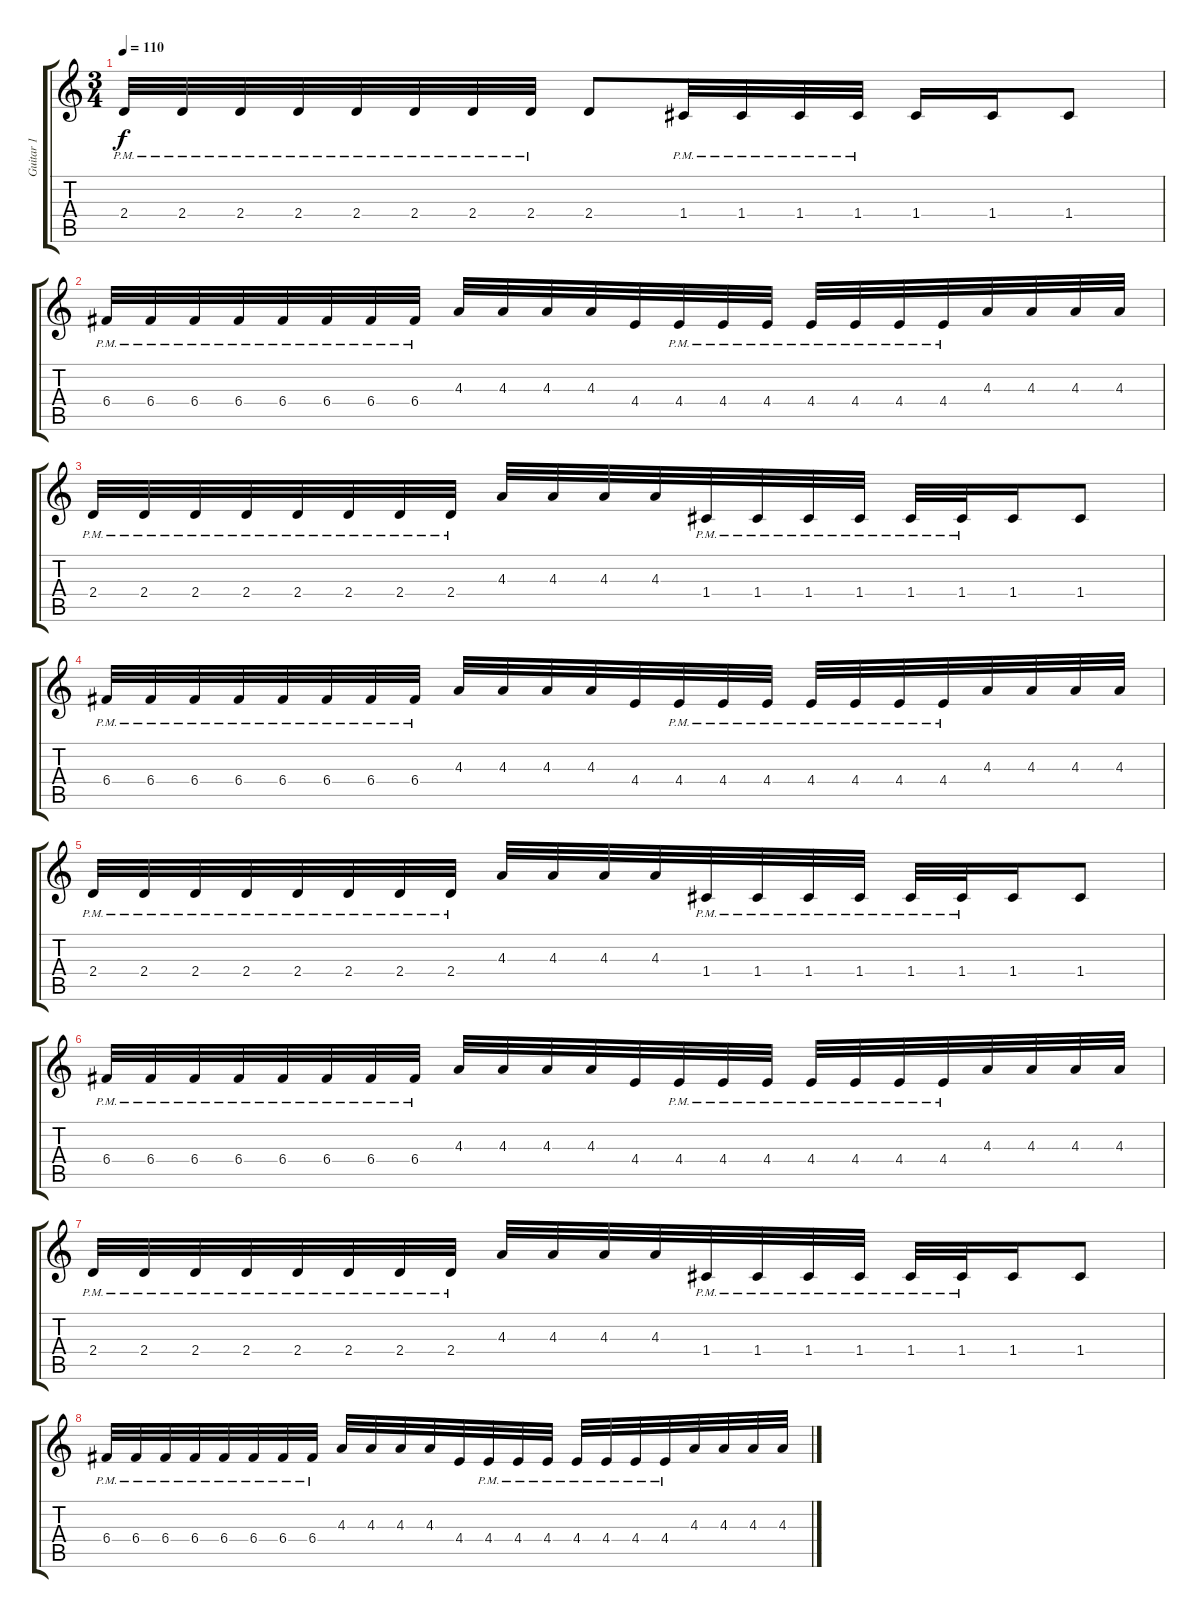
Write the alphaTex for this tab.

\track ("Guitar 1" "Guitar 1") {instrument distortionguitar}
\staff {score tabs}
\tuning (D4 A3 F3 C3 G2 C2) {hide}
\ts (3 4)
\tempo 110
\clef g2
\ks c
2.4{pm}.32{dy f} 2.4{pm}.32 2.4{pm}.32 2.4{pm}.32 2.4{pm}.32 2.4{pm}.32 2.4{pm}.32 2.4{pm}.32 2.4.8 1.4{pm}.32 1.4{pm}.32 1.4{pm}.32 1.4{pm}.32 1.4.16 1.4.16 1.4.8 |
6.4{pm}.32 6.4{pm}.32 6.4{pm}.32 6.4{pm}.32 6.4{pm}.32 6.4{pm}.32 6.4{pm}.32 6.4{pm}.32 4.3.32 4.3.32 4.3.32 4.3.32 4.4.32 4.4{pm}.32 4.4{pm}.32 4.4{pm}.32 4.4{pm}.32 4.4{pm}.32 4.4{pm}.32 4.4{pm}.32 4.3.32 4.3.32 4.3.32 4.3.32 |
2.4{pm}.32 2.4{pm}.32 2.4{pm}.32 2.4{pm}.32 2.4{pm}.32 2.4{pm}.32 2.4{pm}.32 2.4{pm}.32 4.3.32 4.3.32 4.3.32 4.3.32 1.4{pm}.32 1.4{pm}.32 1.4{pm}.32 1.4{pm}.32 1.4{pm}.32 1.4{pm}.32 1.4.16 1.4.8 |
6.4{pm}.32 6.4{pm}.32 6.4{pm}.32 6.4{pm}.32 6.4{pm}.32 6.4{pm}.32 6.4{pm}.32 6.4{pm}.32 4.3.32 4.3.32 4.3.32 4.3.32 4.4.32 4.4{pm}.32 4.4{pm}.32 4.4{pm}.32 4.4{pm}.32 4.4{pm}.32 4.4{pm}.32 4.4{pm}.32 4.3.32 4.3.32 4.3.32 4.3.32 |
2.4{pm}.32 2.4{pm}.32 2.4{pm}.32 2.4{pm}.32 2.4{pm}.32 2.4{pm}.32 2.4{pm}.32 2.4{pm}.32 4.3.32 4.3.32 4.3.32 4.3.32 1.4{pm}.32 1.4{pm}.32 1.4{pm}.32 1.4{pm}.32 1.4{pm}.32 1.4{pm}.32 1.4.16 1.4.8 |
6.4{pm}.32 6.4{pm}.32 6.4{pm}.32 6.4{pm}.32 6.4{pm}.32 6.4{pm}.32 6.4{pm}.32 6.4{pm}.32 4.3.32 4.3.32 4.3.32 4.3.32 4.4.32 4.4{pm}.32 4.4{pm}.32 4.4{pm}.32 4.4{pm}.32 4.4{pm}.32 4.4{pm}.32 4.4{pm}.32 4.3.32 4.3.32 4.3.32 4.3.32 |
2.4{pm}.32 2.4{pm}.32 2.4{pm}.32 2.4{pm}.32 2.4{pm}.32 2.4{pm}.32 2.4{pm}.32 2.4{pm}.32 4.3.32 4.3.32 4.3.32 4.3.32 1.4{pm}.32 1.4{pm}.32 1.4{pm}.32 1.4{pm}.32 1.4{pm}.32 1.4{pm}.32 1.4.16 1.4.8 |
6.4{pm}.32 6.4{pm}.32 6.4{pm}.32 6.4{pm}.32 6.4{pm}.32 6.4{pm}.32 6.4{pm}.32 6.4{pm}.32 4.3.32 4.3.32 4.3.32 4.3.32 4.4.32 4.4{pm}.32 4.4{pm}.32 4.4{pm}.32 4.4{pm}.32 4.4{pm}.32 4.4{pm}.32 4.4{pm}.32 4.3.32 4.3.32 4.3.32 4.3.32
